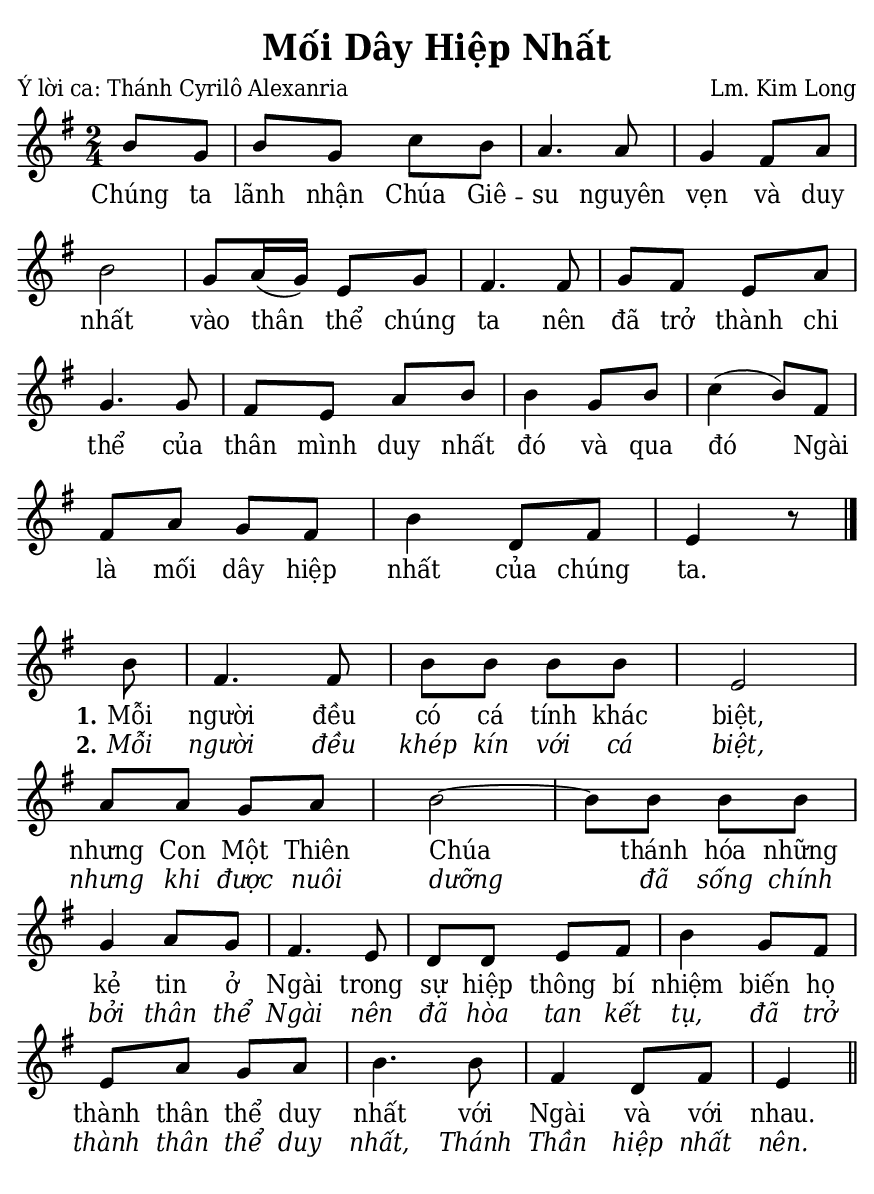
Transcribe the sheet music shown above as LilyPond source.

% Cài đặt chung
\version "2.24.3"
\include "english.ly"

\header {
  title = "Mối Dây Hiệp Nhất"
  poet = "Ý lời ca: Thánh Cyrilô Alexanria"
  composer = "Lm. Kim Long"
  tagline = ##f
}

% Nhạc
nhacPhanMot = \relative c'' {
  \key g \major
  \time 2/4
  \partial 4 b8 g |
  b g c b |
  a4. a8 |
  g4 fs8 a |
  b2 |
  g8 a16 (g) e8 g |
  fs4. fs8 |
  g fs e a |
  g4. g8 |
  fs e a b |
  b4 g8 b |
  c4 (b8) fs |
  fs a g fs |
  b4 d,8 fs |
  e4 r8 \bar "|."
}

nhacPhanHai = \relative c'' {
  \key g \major
  \time 2/4
  \partial 8 b8 |
  fs4. fs8 |
  b b b b |
  e,2 |
  a8 a g a |
  b2 ~ |
  b8 b b b |
  g4 a8 g |
  fs4. e8 |
  d d e fs |
  b4 g8 fs |
  e a g a |
  b4. b8 |
  fs4 d8 fs |
  e4 \bar "||"
}

% Lời
loiPhanMot = \lyricmode {
  Chúng ta lãnh nhận Chúa Giê -- su nguyên vẹn và duy nhất
  vào thân thể chúng ta nên đã trở thành chi thể của thân mình duy nhất đó
  và qua đó Ngài là mối dây hiệp nhất của chúng ta.
}

loiPhanHai = \lyricmode {
  <<
    {
      \set stanza = "1."
      Mỗi người đều có cá tính khác biệt,
      nhưng Con Một Thiên Chúa thánh hóa những kẻ tin ở Ngài
      trong sự hiệp thông bí nhiệm biến họ thành thân thể duy nhất
      với Ngài và với nhau.
    }
    \new Lyrics {
	    \set associatedVoice = "beSop"
	    \set stanza = "2."
      \override Lyrics.LyricText.font-shape = #'italic
      Mỗi người đều khép kín với cá biệt,
      nhưng khi được nuôi dưỡng đã sống chính bởi thân thể Ngài
      nên đã hòa tan kết tụ, đã trở thành thân thể duy nhất,
      Thánh Thần hiệp nhất nên.
    }
  >>
}

% Dàn trang
\paper {
  #(set-paper-size "a5")
  top-margin = 3\mm
  bottom-margin = 3\mm
  left-margin = 3\mm
  right-margin = 3\mm
  indent = #0
  #(define fonts
	 (make-pango-font-tree "Deja Vu Serif Condensed"
	 		       "Deja Vu Serif Condensed"
			       "Deja Vu Serif Condensed"
			       (/ 20 20)))
  print-page-number = ##f
}

\score {
  <<
    \new Staff <<
        \clef treble
        \new Voice = beSop {
          \nhacPhanMot
        }
      \new Lyrics \lyricsto beSop \loiPhanMot
    >>
  >>
  \layout {
    \override Lyrics.LyricSpace.minimum-distance = #2
    \override Score.BarNumber.break-visibility = ##(#f #f #f)
    \override Score.SpacingSpanner.uniform-stretching = ##t
    ragged-last = ##f
  }
}

\score {
  <<
    \new Staff <<
        \clef treble
        \new Voice = beSop {
          \nhacPhanHai
        }
      \new Lyrics \lyricsto beSop \loiPhanHai
    >>
  >>
  \layout {
    \override Staff.TimeSignature.transparent = ##t
    \override Lyrics.LyricSpace.minimum-distance = #1.5
    \override Score.BarNumber.break-visibility = ##(#f #f #f)
    \override Score.SpacingSpanner.uniform-stretching = ##t
    ragged-last = ##f
  }
}
